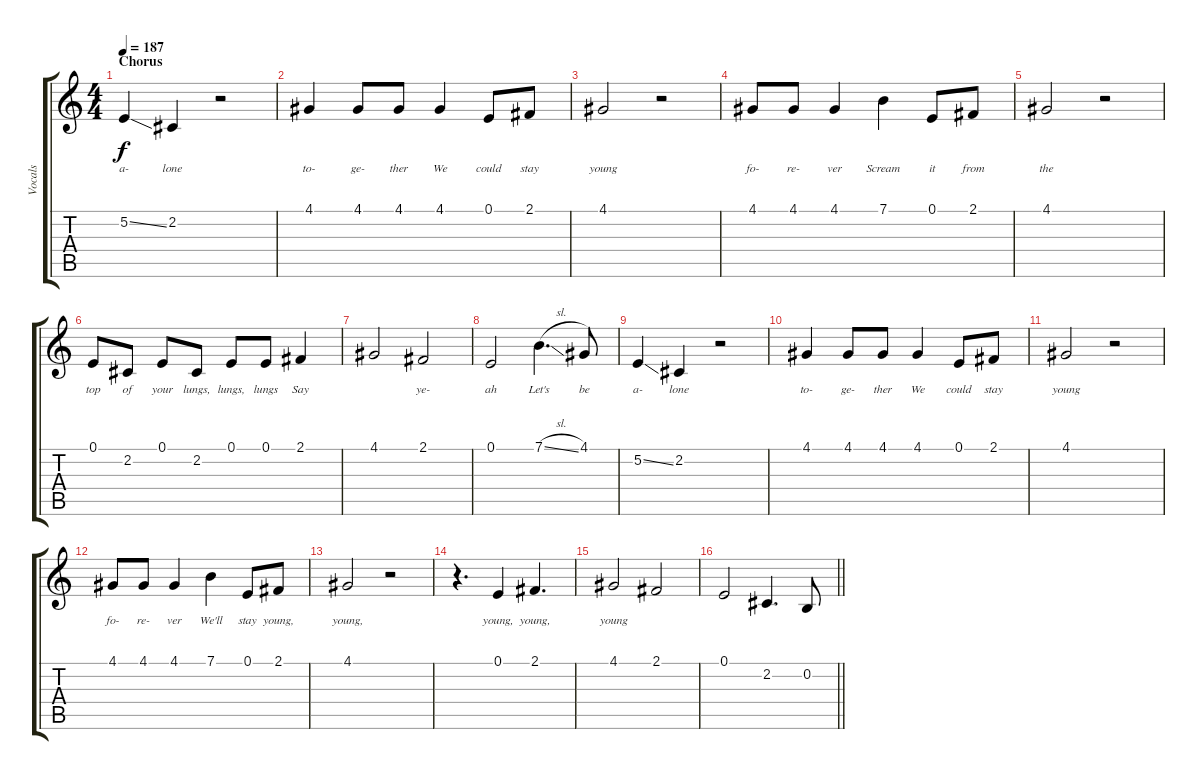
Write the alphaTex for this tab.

\track ("Vocals" "Vocals") {instrument bassoon}
\staff {score tabs}
\tuning (E4 B3 G3 D3 A2 E2) {hide}
\ts (4 4)
\section ("" "Chorus")
\tempo 187
\clef g2
\ks c
5.2{ss}.4{lyrics (0 "a-") lyrics (1 "") lyrics (2 "") lyrics (3 "") lyrics (4 "") dy f} 2.2.4{lyrics (0 "lone") lyrics (1 "") lyrics (2 "") lyrics (3 "") lyrics (4 "")} r.2 |
4.1.4{lyrics (0 "to-") lyrics (1 "") lyrics (2 "") lyrics (3 "") lyrics (4 "")} 4.1.8{lyrics (0 "ge-") lyrics (1 "") lyrics (2 "") lyrics (3 "") lyrics (4 "")} 4.1.8{lyrics (0 "ther") lyrics (1 "") lyrics (2 "") lyrics (3 "") lyrics (4 "")} 4.1.4{lyrics (0 "We") lyrics (1 "") lyrics (2 "") lyrics (3 "") lyrics (4 "")} 0.1.8{lyrics (0 "could") lyrics (1 "") lyrics (2 "") lyrics (3 "") lyrics (4 "")} 2.1.8{lyrics (0 "stay") lyrics (1 "") lyrics (2 "") lyrics (3 "") lyrics (4 "")} |
4.1.2{lyrics (0 "young") lyrics (1 "") lyrics (2 "") lyrics (3 "") lyrics (4 "")} r.2 |
4.1.8{lyrics (0 "fo-") lyrics (1 "") lyrics (2 "") lyrics (3 "") lyrics (4 "")} 4.1.8{lyrics (0 "re-") lyrics (1 "") lyrics (2 "") lyrics (3 "") lyrics (4 "")} 4.1.4{lyrics (0 "ver") lyrics (1 "") lyrics (2 "") lyrics (3 "") lyrics (4 "")} 7.1.4{lyrics (0 "Scream") lyrics (1 "") lyrics (2 "") lyrics (3 "") lyrics (4 "")} 0.1.8{lyrics (0 "it") lyrics (1 "") lyrics (2 "") lyrics (3 "") lyrics (4 "")} 2.1.8{lyrics (0 "from") lyrics (1 "") lyrics (2 "") lyrics (3 "") lyrics (4 "")} |
4.1.2{lyrics (0 "the") lyrics (1 "") lyrics (2 "") lyrics (3 "") lyrics (4 "")} r.2 |
0.1.8{lyrics (0 "top") lyrics (1 "") lyrics (2 "") lyrics (3 "") lyrics (4 "")} 2.2.8{lyrics (0 "of") lyrics (1 "") lyrics (2 "") lyrics (3 "") lyrics (4 "")} 0.1.8{lyrics (0 "your") lyrics (1 "") lyrics (2 "") lyrics (3 "") lyrics (4 "")} 2.2.8{lyrics (0 "lungs,") lyrics (1 "") lyrics (2 "") lyrics (3 "") lyrics (4 "")} 0.1.8{lyrics (0 "lungs,") lyrics (1 "") lyrics (2 "") lyrics (3 "") lyrics (4 "")} 0.1.8{lyrics (0 "lungs") lyrics (1 "") lyrics (2 "") lyrics (3 "") lyrics (4 "")} 2.1.4{lyrics (0 "Say") lyrics (1 "") lyrics (2 "") lyrics (3 "") lyrics (4 "")} |
4.1.2{lyrics (0 "") lyrics (1 "") lyrics (2 "") lyrics (3 "") lyrics (4 "")} 2.1.2{lyrics (0 "ye-") lyrics (1 "") lyrics (2 "") lyrics (3 "") lyrics (4 "")} |
0.1.2{lyrics (0 "ah") lyrics (1 "") lyrics (2 "") lyrics (3 "") lyrics (4 "")} 7.1{sl}.4{d lyrics (0 "Let's") lyrics (1 "") lyrics (2 "") lyrics (3 "") lyrics (4 "")} 4.1.8{lyrics (0 "be") lyrics (1 "") lyrics (2 "") lyrics (3 "") lyrics (4 "")} |
5.2{ss}.4{lyrics (0 "a-") lyrics (1 "") lyrics (2 "") lyrics (3 "") lyrics (4 "")} 2.2.4{lyrics (0 "lone") lyrics (1 "") lyrics (2 "") lyrics (3 "") lyrics (4 "")} r.2 |
4.1.4{lyrics (0 "to-") lyrics (1 "") lyrics (2 "") lyrics (3 "") lyrics (4 "")} 4.1.8{lyrics (0 "ge-") lyrics (1 "") lyrics (2 "") lyrics (3 "") lyrics (4 "")} 4.1.8{lyrics (0 "ther") lyrics (1 "") lyrics (2 "") lyrics (3 "") lyrics (4 "")} 4.1.4{lyrics (0 "We") lyrics (1 "") lyrics (2 "") lyrics (3 "") lyrics (4 "")} 0.1.8{lyrics (0 "could") lyrics (1 "") lyrics (2 "") lyrics (3 "") lyrics (4 "")} 2.1.8{lyrics (0 "stay") lyrics (1 "") lyrics (2 "") lyrics (3 "") lyrics (4 "")} |
4.1.2{lyrics (0 "young") lyrics (1 "") lyrics (2 "") lyrics (3 "") lyrics (4 "")} r.2 |
4.1.8{lyrics (0 "fo-") lyrics (1 "") lyrics (2 "") lyrics (3 "") lyrics (4 "")} 4.1.8{lyrics (0 "re-") lyrics (1 "") lyrics (2 "") lyrics (3 "") lyrics (4 "")} 4.1.4{lyrics (0 "ver") lyrics (1 "") lyrics (2 "") lyrics (3 "") lyrics (4 "")} 7.1.4{lyrics (0 "We'll") lyrics (1 "") lyrics (2 "") lyrics (3 "") lyrics (4 "")} 0.1.8{lyrics (0 "stay") lyrics (1 "") lyrics (2 "") lyrics (3 "") lyrics (4 "")} 2.1.8{lyrics (0 "young,") lyrics (1 "") lyrics (2 "") lyrics (3 "") lyrics (4 "")} |
4.1.2{lyrics (0 "young,") lyrics (1 "") lyrics (2 "") lyrics (3 "") lyrics (4 "")} r.2 |
r.4{d} 0.1.4{lyrics (0 "young,") lyrics (1 "") lyrics (2 "") lyrics (3 "") lyrics (4 "")} 2.1.4{d lyrics (0 "young,") lyrics (1 "") lyrics (2 "") lyrics (3 "") lyrics (4 "")} |
4.1.2{lyrics (0 "young") lyrics (1 "") lyrics (2 "") lyrics (3 "") lyrics (4 "")} 2.1.2{lyrics (0 "") lyrics (1 "") lyrics (2 "") lyrics (3 "") lyrics (4 "")} |
\barLineRight lightlight
0.1.2{lyrics (0 "") lyrics (1 "") lyrics (2 "") lyrics (3 "") lyrics (4 "")} 2.2.4{d lyrics (0 "") lyrics (1 "") lyrics (2 "") lyrics (3 "") lyrics (4 "")} 0.2.8{lyrics (0 "") lyrics (1 "") lyrics (2 "") lyrics (3 "") lyrics (4 "")}
